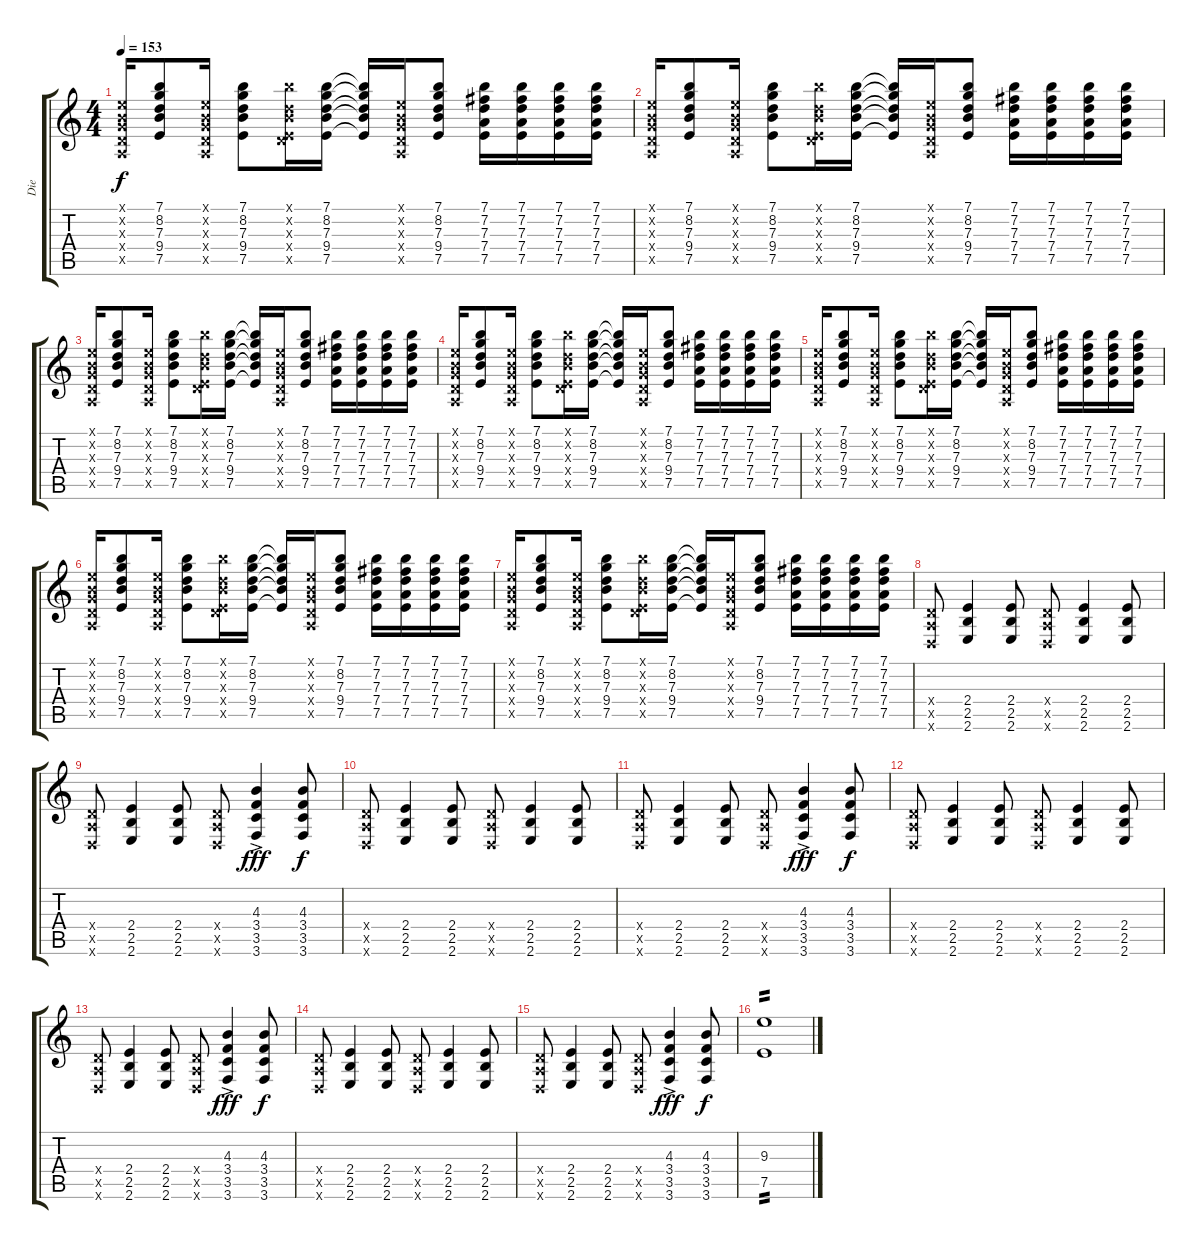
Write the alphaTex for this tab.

\track ("Die" "Die") {instrument distortionguitar}
\staff {score tabs}
\tuning (E4 B3 G3 D3 A2 D2) {hide}
\ts (4 4)
\tempo 153
\clef g2
\ks c
(0.1{x} 0.2{x} 0.3{x} 0.4{x} 0.5{x}).16{dy f} (7.1 8.2 7.3 9.4 7.5).8 (0.1{x} 0.2{x} 0.3{x} 0.4{x} 0.5{x}).16 (7.1 8.2 7.3 9.4 7.5).8 (7.1{x} 0.2{x} 7.3{x} 0.4{x} 7.5{x}).16 (7.1 8.2 7.3 9.4 7.5).16 (7.1{t} 8.2{t} 7.3{t} 9.4{t} 7.5{t}).16 (0.1{x} 0.2{x} 0.3{x} 0.4{x} 0.5{x}).16 (7.1 8.2 7.3 9.4 7.5).8 (7.1 7.2 7.3 7.4 7.5).16 (7.1 7.2 7.3 7.4 7.5).16 (7.1 7.2 7.3 7.4 7.5).16 (7.1 7.2 7.3 7.4 7.5).16 |
(0.1{x} 0.2{x} 0.3{x} 0.4{x} 0.5{x}).16 (7.1 8.2 7.3 9.4 7.5).8 (0.1{x} 0.2{x} 0.3{x} 0.4{x} 0.5{x}).16 (7.1 8.2 7.3 9.4 7.5).8 (7.1{x} 0.2{x} 7.3{x} 0.4{x} 7.5{x}).16 (7.1 8.2 7.3 9.4 7.5).16 (7.1{t} 8.2{t} 7.3{t} 9.4{t} 7.5{t}).16 (0.1{x} 0.2{x} 0.3{x} 0.4{x} 0.5{x}).16 (7.1 8.2 7.3 9.4 7.5).8 (7.1 7.2 7.3 7.4 7.5).16 (7.1 7.2 7.3 7.4 7.5).16 (7.1 7.2 7.3 7.4 7.5).16 (7.1 7.2 7.3 7.4 7.5).16 |
(0.1{x} 0.2{x} 0.3{x} 0.4{x} 0.5{x}).16 (7.1 8.2 7.3 9.4 7.5).8 (0.1{x} 0.2{x} 0.3{x} 0.4{x} 0.5{x}).16 (7.1 8.2 7.3 9.4 7.5).8 (7.1{x} 0.2{x} 7.3{x} 0.4{x} 7.5{x}).16 (7.1 8.2 7.3 9.4 7.5).16 (7.1{t} 8.2{t} 7.3{t} 9.4{t} 7.5{t}).16 (0.1{x} 0.2{x} 0.3{x} 0.4{x} 0.5{x}).16 (7.1 8.2 7.3 9.4 7.5).8 (7.1 7.2 7.3 7.4 7.5).16 (7.1 7.2 7.3 7.4 7.5).16 (7.1 7.2 7.3 7.4 7.5).16 (7.1 7.2 7.3 7.4 7.5).16 |
(0.1{x} 0.2{x} 0.3{x} 0.4{x} 0.5{x}).16 (7.1 8.2 7.3 9.4 7.5).8 (0.1{x} 0.2{x} 0.3{x} 0.4{x} 0.5{x}).16 (7.1 8.2 7.3 9.4 7.5).8 (7.1{x} 0.2{x} 7.3{x} 0.4{x} 7.5{x}).16 (7.1 8.2 7.3 9.4 7.5).16 (7.1{t} 8.2{t} 7.3{t} 9.4{t} 7.5{t}).16 (0.1{x} 0.2{x} 0.3{x} 0.4{x} 0.5{x}).16 (7.1 8.2 7.3 9.4 7.5).8 (7.1 7.2 7.3 7.4 7.5).16 (7.1 7.2 7.3 7.4 7.5).16 (7.1 7.2 7.3 7.4 7.5).16 (7.1 7.2 7.3 7.4 7.5).16 |
(0.1{x} 0.2{x} 0.3{x} 0.4{x} 0.5{x}).16 (7.1 8.2 7.3 9.4 7.5).8 (0.1{x} 0.2{x} 0.3{x} 0.4{x} 0.5{x}).16 (7.1 8.2 7.3 9.4 7.5).8 (7.1{x} 0.2{x} 7.3{x} 0.4{x} 7.5{x}).16 (7.1 8.2 7.3 9.4 7.5).16 (7.1{t} 8.2{t} 7.3{t} 9.4{t} 7.5{t}).16 (0.1{x} 0.2{x} 0.3{x} 0.4{x} 0.5{x}).16 (7.1 8.2 7.3 9.4 7.5).8 (7.1 7.2 7.3 7.4 7.5).16 (7.1 7.2 7.3 7.4 7.5).16 (7.1 7.2 7.3 7.4 7.5).16 (7.1 7.2 7.3 7.4 7.5).16 |
(0.1{x} 0.2{x} 0.3{x} 0.4{x} 0.5{x}).16 (7.1 8.2 7.3 9.4 7.5).8 (0.1{x} 0.2{x} 0.3{x} 0.4{x} 0.5{x}).16 (7.1 8.2 7.3 9.4 7.5).8 (7.1{x} 0.2{x} 7.3{x} 0.4{x} 7.5{x}).16 (7.1 8.2 7.3 9.4 7.5).16 (7.1{t} 8.2{t} 7.3{t} 9.4{t} 7.5{t}).16 (0.1{x} 0.2{x} 0.3{x} 0.4{x} 0.5{x}).16 (7.1 8.2 7.3 9.4 7.5).8 (7.1 7.2 7.3 7.4 7.5).16 (7.1 7.2 7.3 7.4 7.5).16 (7.1 7.2 7.3 7.4 7.5).16 (7.1 7.2 7.3 7.4 7.5).16 |
(0.1{x} 0.2{x} 0.3{x} 0.4{x} 0.5{x}).16 (7.1 8.2 7.3 9.4 7.5).8 (0.1{x} 0.2{x} 0.3{x} 0.4{x} 0.5{x}).16 (7.1 8.2 7.3 9.4 7.5).8 (7.1{x} 0.2{x} 7.3{x} 0.4{x} 7.5{x}).16 (7.1 8.2 7.3 9.4 7.5).16 (7.1{t} 8.2{t} 7.3{t} 9.4{t} 7.5{t}).16 (0.1{x} 0.2{x} 0.3{x} 0.4{x} 0.5{x}).16 (7.1 8.2 7.3 9.4 7.5).8 (7.1 7.2 7.3 7.4 7.5).16 (7.1 7.2 7.3 7.4 7.5).16 (7.1 7.2 7.3 7.4 7.5).16 (7.1 7.2 7.3 7.4 7.5).16 |
(0.4{x} 0.5{x} 0.6{x}).8{instrument distortionguitar} (2.4 2.5 2.6).4 (2.4 2.5 2.6).8 (0.4{x} 0.5{x} 0.6{x}).8 (2.4 2.5 2.6).4 (2.4 2.5 2.6).8 |
(0.4{x} 0.5{x} 0.6{x}).8 (2.4 2.5 2.6).4 (2.4 2.5 2.6).8 (0.4{x} 0.5{x} 0.6{x}).8 (4.3{ac} 3.4{ac} 3.5{ac} 3.6{ac}).4{dy fff} (4.3 3.4 3.5 3.6).8{dy f} |
(0.4{x} 0.5{x} 0.6{x}).8 (2.4 2.5 2.6).4 (2.4 2.5 2.6).8 (0.4{x} 0.5{x} 0.6{x}).8 (2.4 2.5 2.6).4 (2.4 2.5 2.6).8 |
(0.4{x} 0.5{x} 0.6{x}).8 (2.4 2.5 2.6).4 (2.4 2.5 2.6).8 (0.4{x} 0.5{x} 0.6{x}).8 (4.3{ac} 3.4{ac} 3.5{ac} 3.6{ac}).4{dy fff} (4.3 3.4 3.5 3.6).8{dy f} |
(0.4{x} 0.5{x} 0.6{x}).8 (2.4 2.5 2.6).4 (2.4 2.5 2.6).8 (0.4{x} 0.5{x} 0.6{x}).8 (2.4 2.5 2.6).4 (2.4 2.5 2.6).8 |
(0.4{x} 0.5{x} 0.6{x}).8 (2.4 2.5 2.6).4 (2.4 2.5 2.6).8 (0.4{x} 0.5{x} 0.6{x}).8 (4.3{ac} 3.4{ac} 3.5{ac} 3.6{ac}).4{dy fff} (4.3 3.4 3.5 3.6).8{dy f} |
(0.4{x} 0.5{x} 0.6{x}).8 (2.4 2.5 2.6).4 (2.4 2.5 2.6).8 (0.4{x} 0.5{x} 0.6{x}).8 (2.4 2.5 2.6).4 (2.4 2.5 2.6).8 |
(0.4{x} 0.5{x} 0.6{x}).8 (2.4 2.5 2.6).4 (2.4 2.5 2.6).8 (0.4{x} 0.5{x} 0.6{x}).8 (4.3{ac} 3.4{ac} 3.5{ac} 3.6{ac}).4{dy fff} (4.3 3.4 3.5 3.6).8{dy f} |
(9.3 7.5).1{tp 2}
